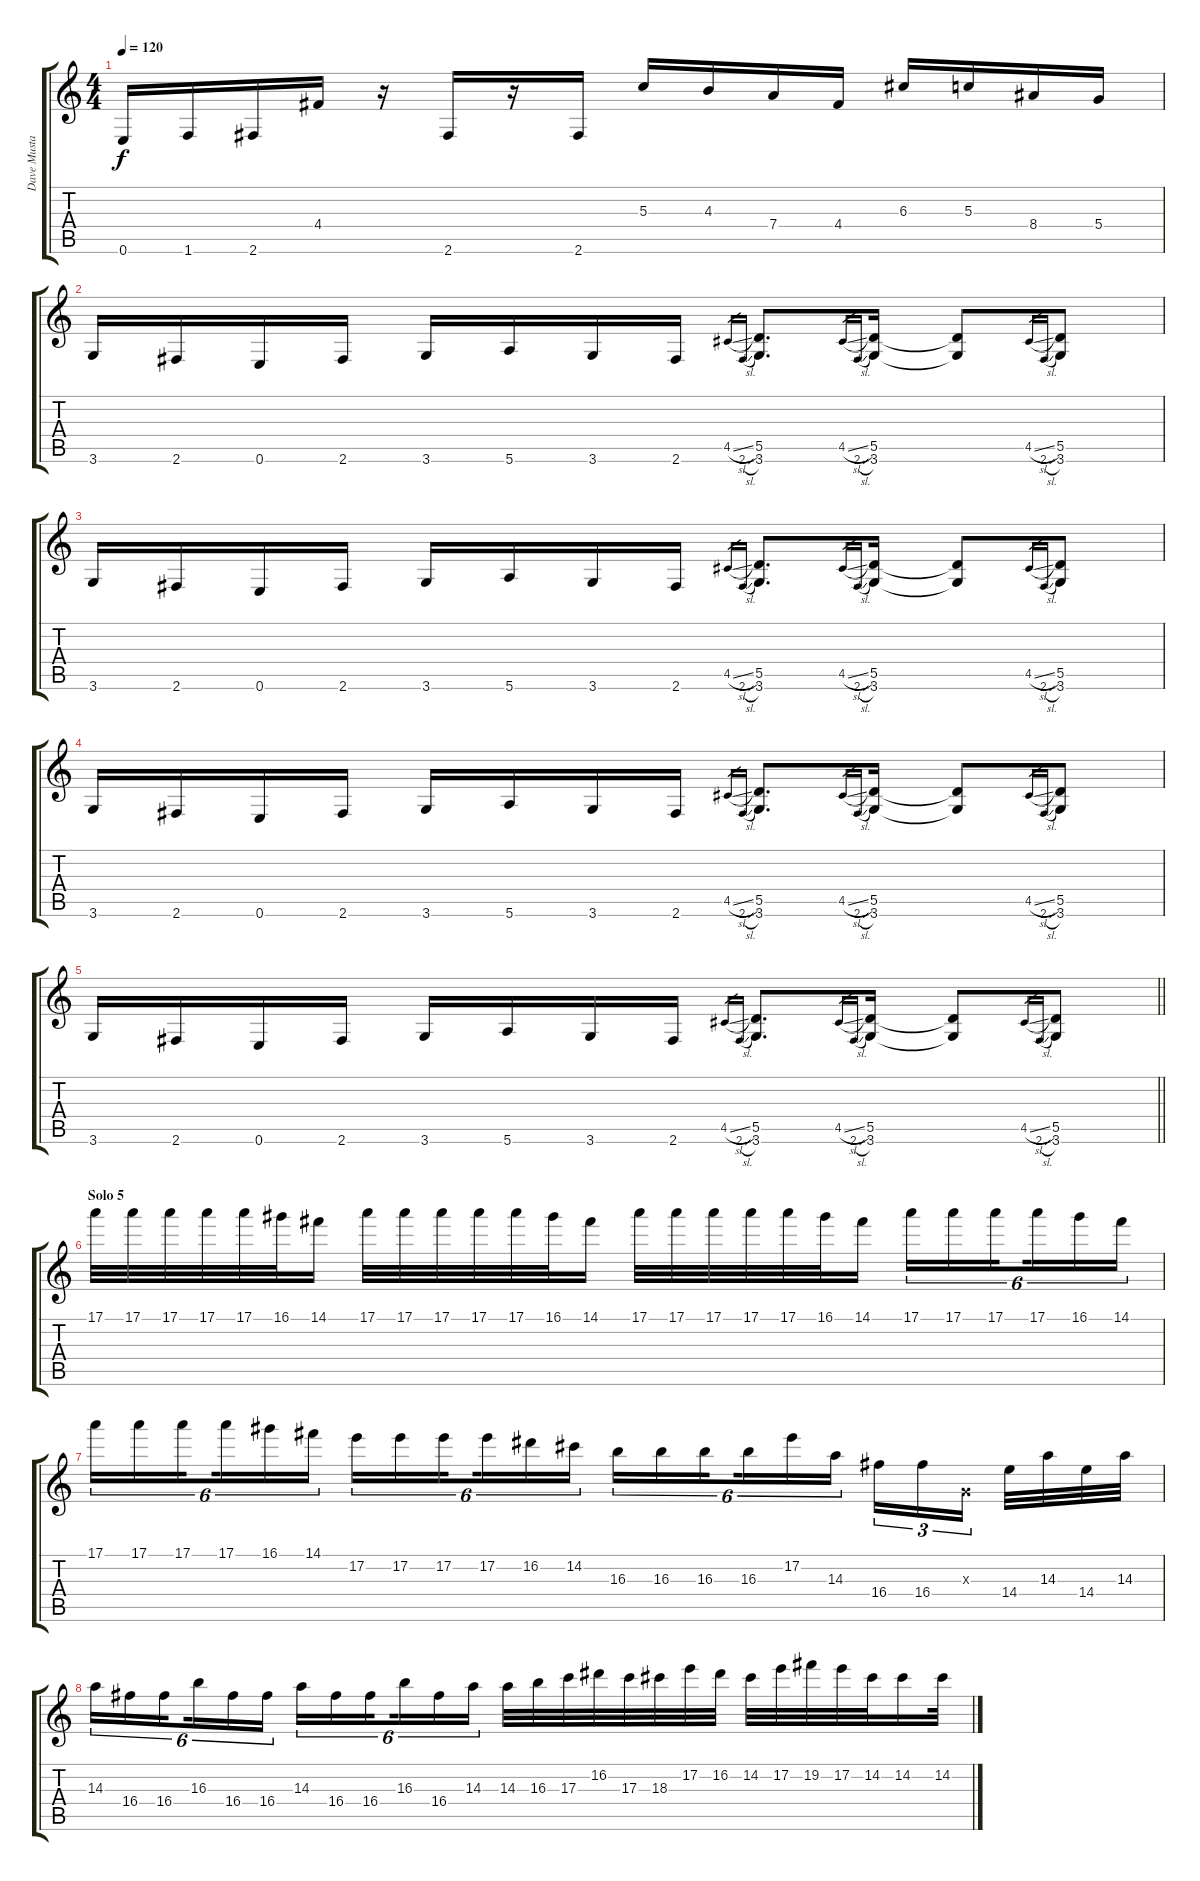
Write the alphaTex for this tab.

\track ("Dave Mustaine" "Dave Musta") {instrument distortionguitar}
\staff {score tabs}
\tuning (E4 B3 G3 D3 A2 E2) {hide}
\ts (4 4)
\tempo 120
\clef g2
\ks c
0.6.16{dy f} 1.6.16 2.6.16 4.4.16 r.16 2.6.16 r.16 2.6.16 5.3.16 4.3.16 7.4.16 4.4.16 6.3.16 5.3.16 8.4.16 5.4.16 |
3.6.16 2.6.16 0.6.16 2.6.16 3.6.16 5.6.16 3.6.16 2.6.16 4.5{sl}.16{gr} 2.6{sl}.16{gr} (5.5 3.6).8{d} 4.5{sl}.16{gr} 2.6{sl}.16{gr} (5.5 3.6).16 (5.5{t} 3.6{t}).8 4.5{sl}.16{gr} 2.6{sl}.16{gr} (5.5 3.6).8 |
3.6.16 2.6.16 0.6.16 2.6.16 3.6.16 5.6.16 3.6.16 2.6.16 4.5{sl}.16{gr} 2.6{sl}.16{gr} (5.5 3.6).8{d} 4.5{sl}.16{gr} 2.6{sl}.16{gr} (5.5 3.6).16 (5.5{t} 3.6{t}).8 4.5{sl}.16{gr} 2.6{sl}.16{gr} (5.5 3.6).8 |
3.6.16 2.6.16 0.6.16 2.6.16 3.6.16 5.6.16 3.6.16 2.6.16 4.5{sl}.16{gr} 2.6{sl}.16{gr} (5.5 3.6).8{d} 4.5{sl}.16{gr} 2.6{sl}.16{gr} (5.5 3.6).16 (5.5{t} 3.6{t}).8 4.5{sl}.16{gr} 2.6{sl}.16{gr} (5.5 3.6).8 |
\barLineRight lightlight
3.6.16 2.6.16 0.6.16 2.6.16 3.6.16 5.6.16 3.6.16 2.6.16 4.5{sl}.16{gr} 2.6{sl}.16{gr} (5.5 3.6).8{d} 4.5{sl}.16{gr} 2.6{sl}.16{gr} (5.5 3.6).16 (5.5{t} 3.6{t}).8 4.5{sl}.16{gr} 2.6{sl}.16{gr} (5.5 3.6).8 |
\section ("" "Solo 5")
17.1.32 17.1.32 17.1.32 17.1.32 17.1.32 16.1.32 14.1.16 17.1.32 17.1.32 17.1.32 17.1.32 17.1.32 16.1.32 14.1.16 17.1.32 17.1.32 17.1.32 17.1.32 17.1.32 16.1.32 14.1.16 17.1.16{tu (6 4)} 17.1.16{tu (6 4)} 17.1.16{tu (6 4) beam splitsecondary} 17.1.16{tu (6 4)} 16.1.16{tu (6 4)} 14.1.16{tu (6 4)} |
17.1.16{tu (6 4)} 17.1.16{tu (6 4)} 17.1.16{tu (6 4) beam splitsecondary} 17.1.16{tu (6 4)} 16.1.16{tu (6 4)} 14.1.16{tu (6 4)} 17.2.16{tu (6 4)} 17.2.16{tu (6 4)} 17.2.16{tu (6 4) beam splitsecondary} 17.2.16{tu (6 4)} 16.2.16{tu (6 4)} 14.2.16{tu (6 4)} 16.3.16{tu (6 4)} 16.3.16{tu (6 4)} 16.3.16{tu (6 4) beam splitsecondary} 16.3.16{tu (6 4)} 17.2.16{tu (6 4)} 14.3.16{tu (6 4)} 16.4.16{tu (3 2)} 16.4.16{tu (3 2)} 0.3{x}.16{tu (3 2) beam splitsecondary} 14.4.32 14.3.32 14.4.32 14.3.32 |
14.3.16{tu (6 4)} 16.4.16{tu (6 4)} 16.4.16{tu (6 4) beam splitsecondary} 16.3.16{tu (6 4)} 16.4.16{tu (6 4)} 16.4.16{tu (6 4)} 14.3.16{tu (6 4)} 16.4.16{tu (6 4)} 16.4.16{tu (6 4) beam splitsecondary} 16.3.16{tu (6 4)} 16.4.16{tu (6 4)} 14.3.16{tu (6 4)} 14.3.32 16.3.32 17.3.32 16.2.32 17.3.32 18.3.32 17.2.32 16.2.32 14.2.32 17.2.32 19.2.32 17.2.32 14.2.32 14.2.16 14.2.32
